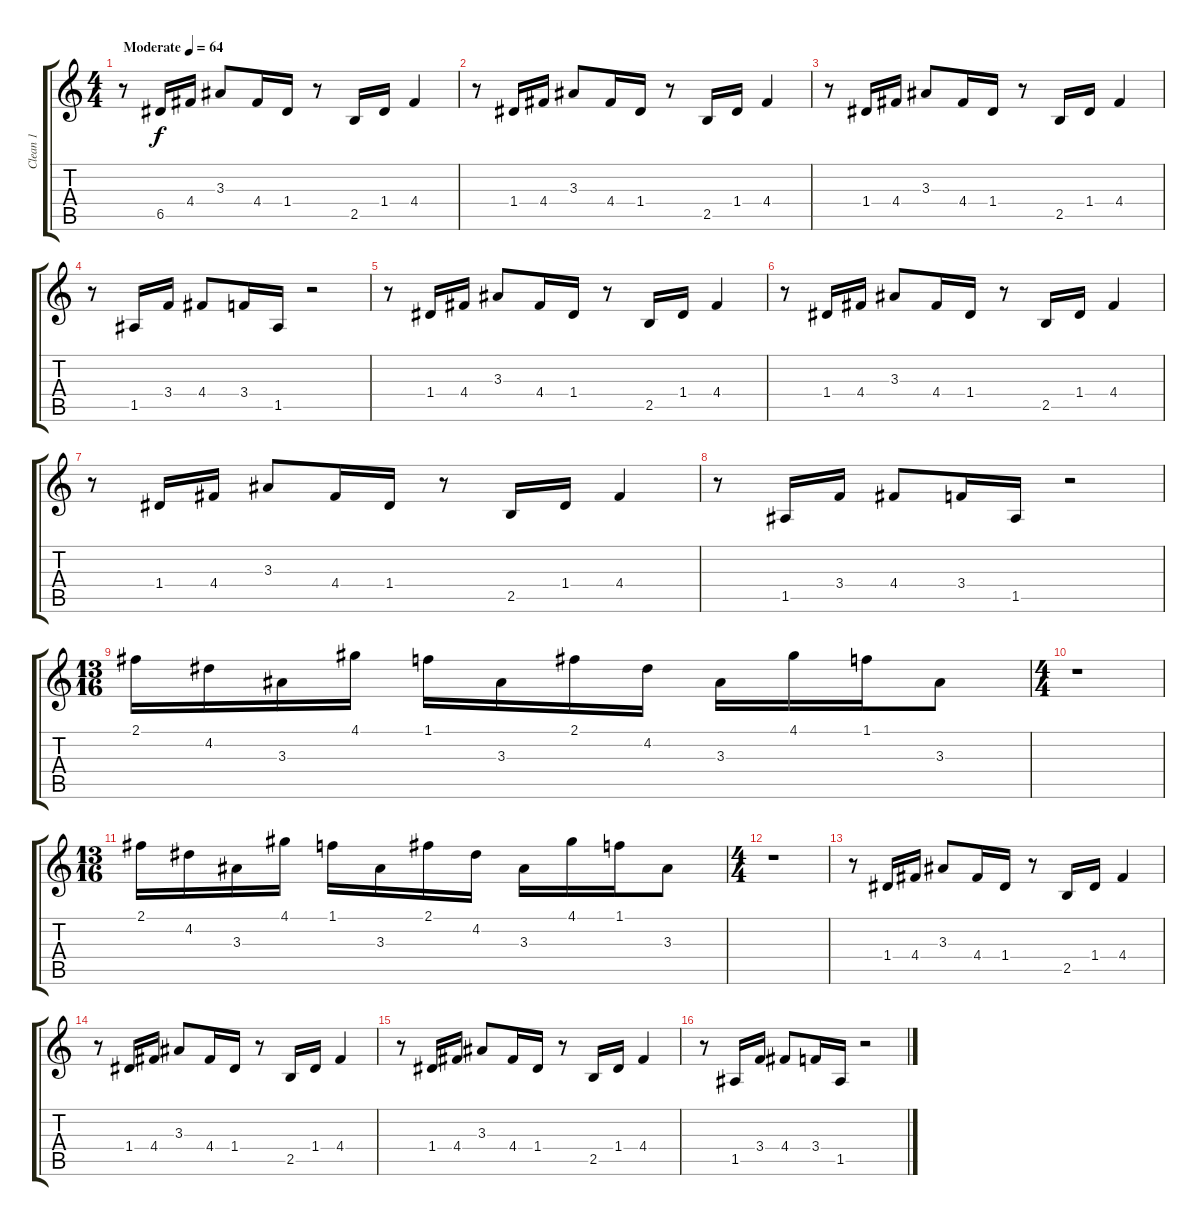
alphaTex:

\track ("Clean 1" "Clean 1") {instrument acousticguitarsteel}
\staff {score tabs}
\tuning (E4 B3 G3 D3 A2 E2) {hide}
\ts (4 4)
\tempo (64 "Moderate")
\clef g2
\ks c
r.8{dy f instrument acousticguitarsteel} 6.5.16 4.4.16 3.3.8 4.4.16 1.4.16 r.8 2.5.16 1.4.16 4.4.4 |
r.8 1.4.16 4.4.16 3.3.8 4.4.16 1.4.16 r.8 2.5.16 1.4.16 4.4.4 |
r.8 1.4.16 4.4.16 3.3.8 4.4.16 1.4.16 r.8 2.5.16 1.4.16 4.4.4 |
r.8 1.5.16 3.4.16 4.4.8 3.4.16 1.5.16 r.2 |
r.8 1.4.16 4.4.16 3.3.8 4.4.16 1.4.16 r.8 2.5.16 1.4.16 4.4.4 |
r.8 1.4.16 4.4.16 3.3.8 4.4.16 1.4.16 r.8 2.5.16 1.4.16 4.4.4 |
r.8 1.4.16 4.4.16 3.3.8 4.4.16 1.4.16 r.8 2.5.16 1.4.16 4.4.4 |
r.8 1.5.16 3.4.16 4.4.8 3.4.16 1.5.16 r.2 |
\ts (13 16)
2.1.16 4.2.16 3.3.16 4.1.16 1.1.16 3.3.16 2.1.16 4.2.16 3.3.16 4.1.16 1.1.16 3.3.8 |
\ts (4 4)
r.1 |
\ts (13 16)
2.1.16 4.2.16 3.3.16 4.1.16 1.1.16 3.3.16 2.1.16 4.2.16 3.3.16 4.1.16 1.1.16 3.3.8 |
\ts (4 4)
r.1 |
r.8 1.4.16 4.4.16 3.3.8 4.4.16 1.4.16 r.8 2.5.16 1.4.16 4.4.4 |
r.8 1.4.16 4.4.16 3.3.8 4.4.16 1.4.16 r.8 2.5.16 1.4.16 4.4.4 |
r.8 1.4.16 4.4.16 3.3.8 4.4.16 1.4.16 r.8 2.5.16 1.4.16 4.4.4 |
r.8 1.5.16 3.4.16 4.4.8 3.4.16 1.5.16 r.2
